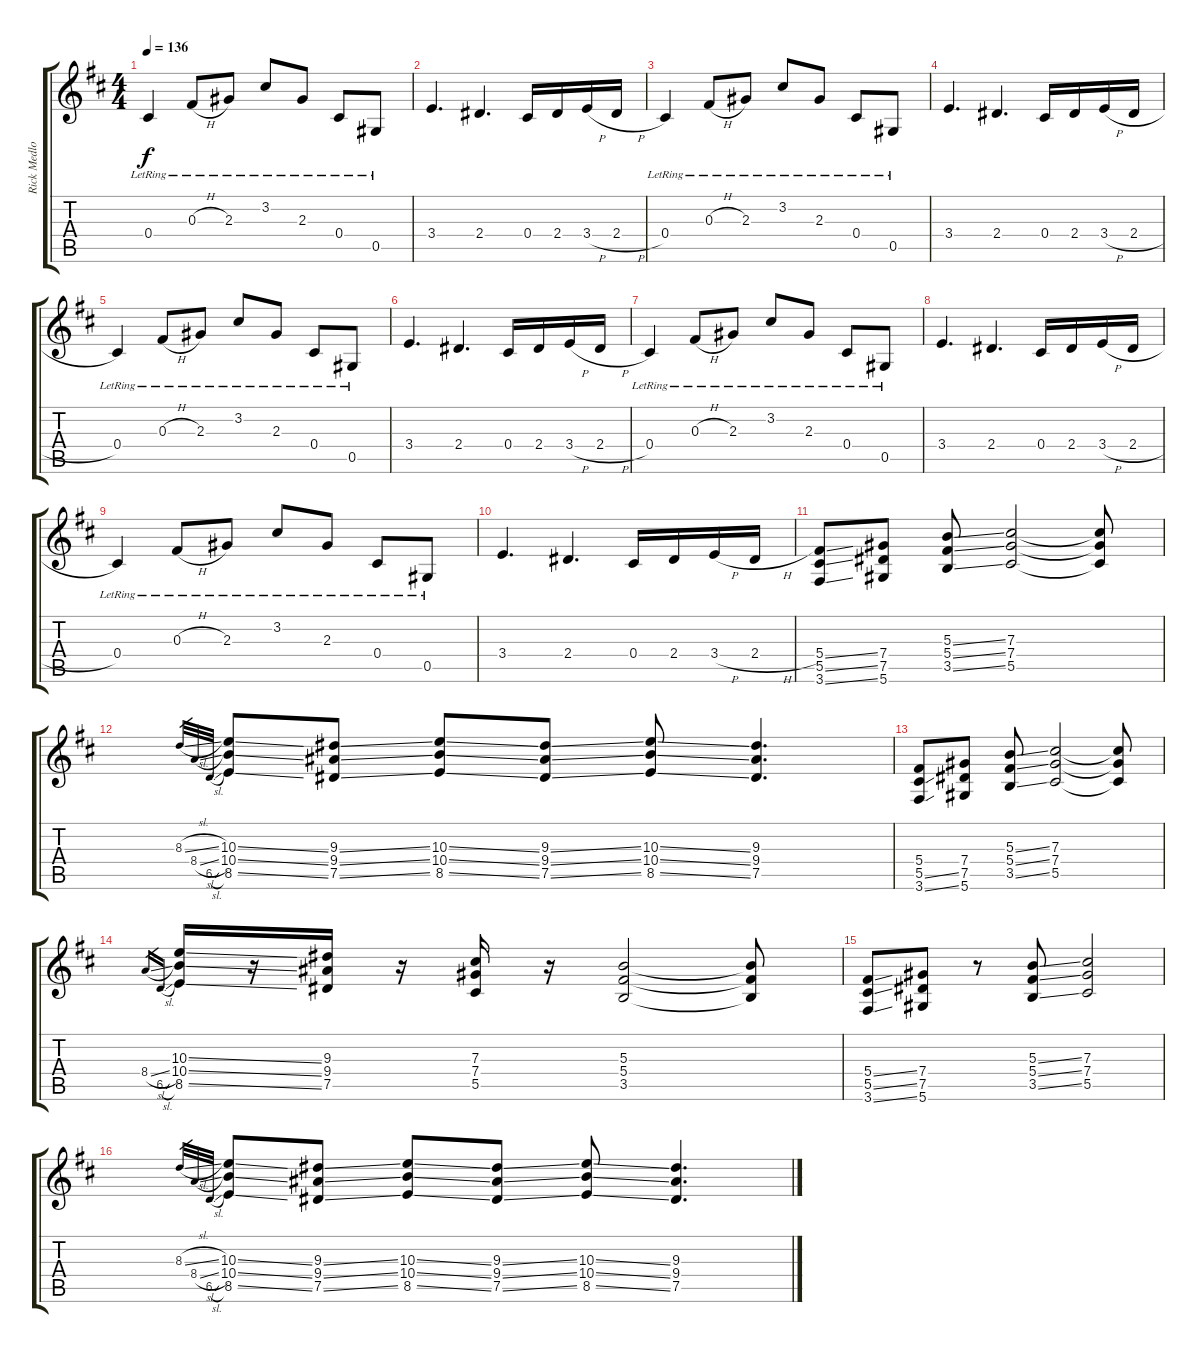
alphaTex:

\track ("Rick Medlocke Guitar" "Rick Medlo") {instrument overdrivenguitar}
\staff {score tabs}
\tuning (Eb4 Bb3 Gb3 Db3 Ab2 Eb2) {hide}
\ts (4 4)
\tempo 136
\clef g2
\ks d
0.4{lr}.4{dy f} 0.3{h lr}.8 2.3{lr}.8 3.2{lr}.8 2.3{lr}.8 0.4{lr}.8 0.5{lr}.8 |
3.4.4{d} 2.4.4{d} 0.4.16 2.4.16 3.4{h}.16 2.4{h}.16 |
0.4{lr}.4 0.3{h lr}.8 2.3{lr}.8 3.2{lr}.8 2.3{lr}.8 0.4{lr}.8 0.5{lr}.8 |
3.4.4{d} 2.4.4{d} 0.4.16 2.4.16 3.4{h}.16 2.4{h}.16 |
0.4{lr}.4 0.3{h lr}.8 2.3{lr}.8 3.2{lr}.8 2.3{lr}.8 0.4{lr}.8 0.5{lr}.8 |
3.4.4{d} 2.4.4{d} 0.4.16 2.4.16 3.4{h}.16 2.4{h}.16 |
0.4{lr}.4 0.3{h lr}.8 2.3{lr}.8 3.2{lr}.8 2.3{lr}.8 0.4{lr}.8 0.5{lr}.8 |
3.4.4{d} 2.4.4{d} 0.4.16 2.4.16 3.4{h}.16 2.4{h}.16 |
0.4{lr}.4 0.3{h lr}.8 2.3{lr}.8 3.2{lr}.8 2.3{lr}.8 0.4{lr}.8 0.5{lr}.8 |
3.4.4{d} 2.4.4{d} 0.4.16 2.4.16 3.4{h}.16 2.4{h}.16 |
(5.4{ss} 5.5{ss} 3.6{ss}).8{instrument overdrivenguitar} (7.4 7.5 5.6).8 (5.3{ss} 5.4{ss} 3.5{ss}).8 (7.3 7.4 5.5).2 (7.3{t} 7.4{t} 5.5{t}).8 |
8.3{sl}.32{gr} 8.4{sl}.32{gr} 6.5{sl}.32{gr} (10.3{ss} 10.4{ss} 8.5{ss}).8 (9.3{ss} 9.4{ss} 7.5{ss}).8 (10.3{ss} 10.4{ss} 8.5{ss}).8 (9.3{ss} 9.4{ss} 7.5{ss}).8 (10.3{ss} 10.4{ss} 8.5{ss}).8 (9.3 9.4 7.5).4{d} |
(5.4 5.5{ss} 3.6{ss}).8 (7.4 7.5 5.6).8 (5.3{ss} 5.4{ss} 3.5{ss}).8 (7.3 7.4 5.5).2 (7.3{t} 7.4{t} 5.5{t}).8 |
8.4{sl}.16{gr} 6.5{sl}.16{gr} (10.3{ss} 10.4{ss} 8.5{ss}).16 r.16 (9.3 9.4 7.5).16 r.16 (7.3 7.4 5.5).16 r.16 (5.3 5.4 3.5).2 (5.3{t} 5.4{t} 3.5{t}).8 |
(5.4{ss} 5.5{ss} 3.6{ss}).8 (7.4 7.5 5.6).8 r.8 (5.3{ss} 5.4{ss} 3.5{ss}).8 (7.3 7.4 5.5).2 |
8.3{sl}.32{gr} 8.4{sl}.32{gr} 6.5{sl}.32{gr} (10.3{ss} 10.4{ss} 8.5{ss}).8 (9.3{ss} 9.4{ss} 7.5{ss}).8 (10.3{ss} 10.4{ss} 8.5{ss}).8 (9.3{ss} 9.4{ss} 7.5{ss}).8 (10.3{ss} 10.4{ss} 8.5{ss}).8 (9.3 9.4 7.5).4{d}
